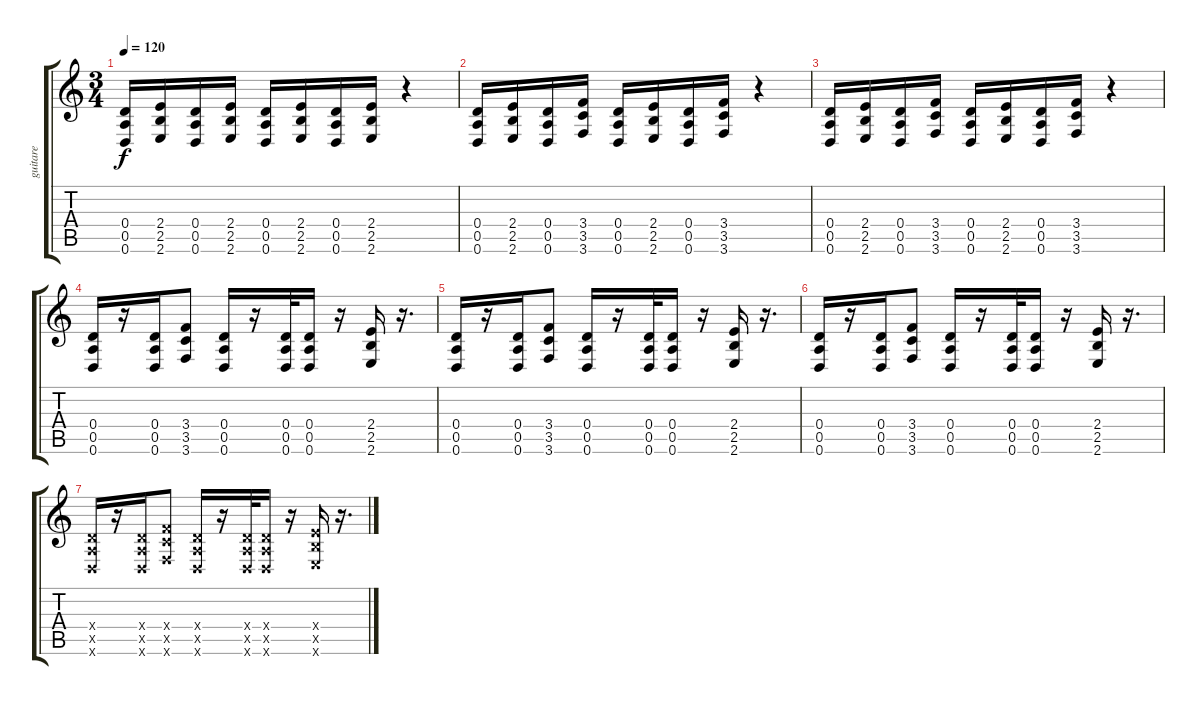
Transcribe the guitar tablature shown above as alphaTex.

\track ("guitare" "guitare") {instrument overdrivenguitar}
\staff {score tabs}
\tuning (E4 B3 G3 D3 A2 D2) {hide}
\ts (3 4)
\tempo 120
\clef g2
\ks c
(0.4 0.5 0.6).16{dy f} (2.4 2.5 2.6).16 (0.4 0.5 0.6).16 (2.4 2.5 2.6).16 (0.4 0.5 0.6).16 (2.4 2.5 2.6).16 (0.4 0.5 0.6).16 (2.4 2.5 2.6).16 r.4 |
(0.4 0.5 0.6).16 (2.4 2.5 2.6).16 (0.4 0.5 0.6).16 (3.4 3.5 3.6).16 (0.4 0.5 0.6).16 (2.4 2.5 2.6).16 (0.4 0.5 0.6).16 (3.4 3.5 3.6).16 r.4 |
(0.4 0.5 0.6).16 (2.4 2.5 2.6).16 (0.4 0.5 0.6).16 (3.4 3.5 3.6).16 (0.4 0.5 0.6).16 (2.4 2.5 2.6).16 (0.4 0.5 0.6).16 (3.4 3.5 3.6).16 r.4 |
(0.4 0.5 0.6).16 r.16 (0.4 0.5 0.6).16 (3.4 3.5 3.6).8 (0.4 0.5 0.6).16 r.16 (0.4 0.5 0.6).32 (0.4 0.5 0.6).16 r.16 (2.4 2.5 2.6).16 r.16{d} |
(0.4 0.5 0.6).16 r.16 (0.4 0.5 0.6).16 (3.4 3.5 3.6).8 (0.4 0.5 0.6).16 r.16 (0.4 0.5 0.6).32 (0.4 0.5 0.6).16 r.16 (2.4 2.5 2.6).16 r.16{d} |
(0.4 0.5 0.6).16 r.16 (0.4 0.5 0.6).16 (3.4 3.5 3.6).8 (0.4 0.5 0.6).16 r.16 (0.4 0.5 0.6).32 (0.4 0.5 0.6).16 r.16 (2.4 2.5 2.6).16 r.16{d} |
(0.4{x} 0.5{x} 0.6{x}).16 r.16 (0.4{x} 0.5{x} 0.6{x}).16 (3.4{x} 3.5{x} 3.6{x}).8 (0.4{x} 0.5{x} 0.6{x}).16 r.16 (0.4{x} 0.5{x} 0.6{x}).32 (0.4{x} 0.5{x} 0.6{x}).16 r.16 (2.4{x} 2.5{x} 2.6{x}).16 r.16{d}
